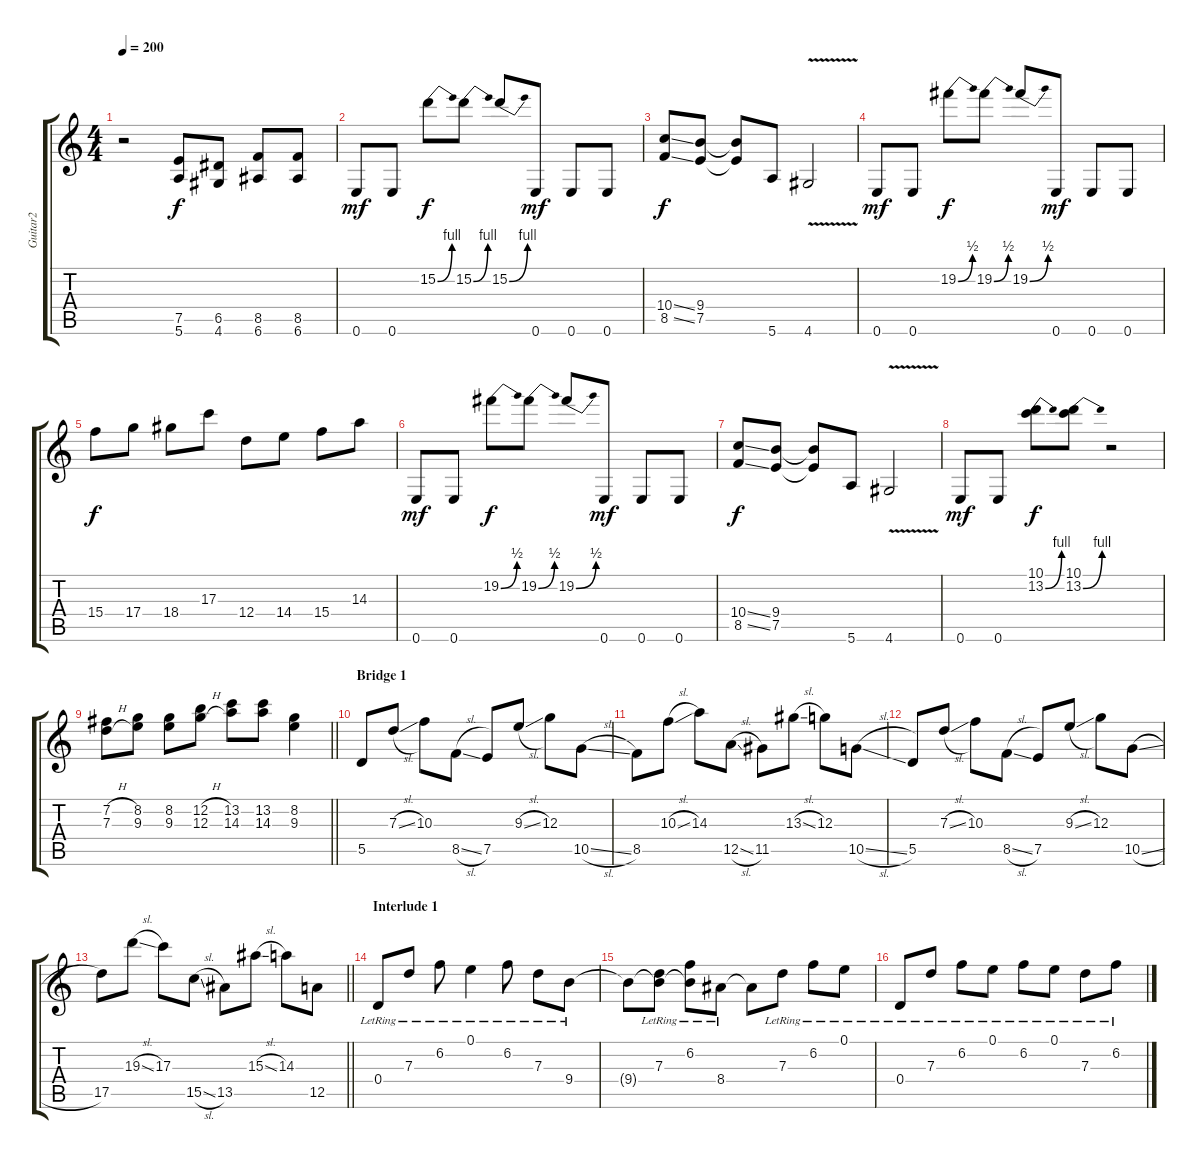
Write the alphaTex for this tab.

\track ("Guitar2" "Guitar2") {instrument distortionguitar}
\staff {score tabs}
\tuning (E4 B3 G3 D3 A2 E2) {hide}
\ts (4 4)
\tempo 200
\clef g2
\ks c
r.2{dy f} (7.5 5.6).8 (6.5 4.6).8 (8.5 6.6).8 (8.5 6.6).8 |
0.6.8{dy mf} 0.6.8 15.2{be (bend 0 0 60 4)}.8{dy f} 15.2{be (bend 0 0 60 4)}.8 15.2{be (bend 0 0 60 4)}.8 0.6.8{dy mf} 0.6.8 0.6.8 |
(10.4{ss} 8.5{ss}).8{dy f} (9.4 7.5).8 (9.4{t} 7.5{t}).8 5.6.8 4.6{v}.2 |
0.6.8{dy mf} 0.6.8 19.2{be (bend 0 0 60 2)}.8{dy f} 19.2{be (bend 0 0 60 2)}.8 19.2{be (bend 0 0 60 2)}.8 0.6.8{dy mf} 0.6.8 0.6.8 |
15.4.8{dy f} 17.4.8 18.4.8 17.3.8 12.4.8 14.4.8 15.4.8 14.3.8 |
0.6.8{dy mf} 0.6.8 19.2{be (bend 0 0 60 2)}.8{dy f} 19.2{be (bend 0 0 60 2)}.8 19.2{be (bend 0 0 60 2)}.8 0.6.8{dy mf} 0.6.8 0.6.8 |
(10.4{ss} 8.5{ss}).8{dy f} (9.4 7.5).8 (9.4{t} 7.5{t}).8 5.6.8 4.6{v}.2 |
0.6.8{dy mf} 0.6.8 (10.1 13.2{be (bend 0 0 60 4)}).8{dy f} (10.1 13.2{be (bend 0 0 60 4)}).8 r.2 |
\barLineRight lightlight
(7.2{h} 7.3{h}).8 (8.2 9.3).8 (8.2 9.3).8 (12.2{h} 12.3{h}).8 (13.2 14.3).8 (13.2 14.3).8 (8.2 9.3).4 |
\section ("" "Bridge 1")
5.5.8 7.3{sl}.8 10.3.8 8.5{sl}.8 7.5.8 9.3{sl}.8 12.3.8 10.5{sl}.8 |
8.5.8 10.3{sl}.8 14.3.8 12.5{sl}.8 11.5.8 13.3{sl}.8 12.3.8 10.5{sl}.8 |
5.5.8 7.3{sl}.8 10.3.8 8.5{sl}.8 7.5.8 9.3{sl}.8 12.3.8 10.5{sl}.8 |
\barLineRight lightlight
17.5.8 19.3{sl}.8 17.3.8 15.5{sl}.8 13.5.8 15.3{sl}.8 14.3.8 12.5.8 |
\section ("" "Interlude 1")
0.4{lr}.8{instrument acousticguitarsteel} 7.3{lr}.8 6.2{lr}.8 0.1{lr}.4 6.2{lr}.8 7.3{lr}.8 9.4{lr}.8 |
9.4{t}.8{instrument acousticguitarsteel} (7.3{lr} 9.4{t}).8 (6.2{lr} 9.4{t}).8 8.4{lr}.8 8.4{t}.8 7.3{lr}.8 6.2{lr}.8 0.1{lr}.8 |
0.4{lr}.8{instrument acousticguitarsteel} 7.3{lr}.8 6.2{lr}.8 0.1{lr}.8 6.2{lr}.8 0.1{lr}.8 7.3{lr}.8 6.2{lr}.8
